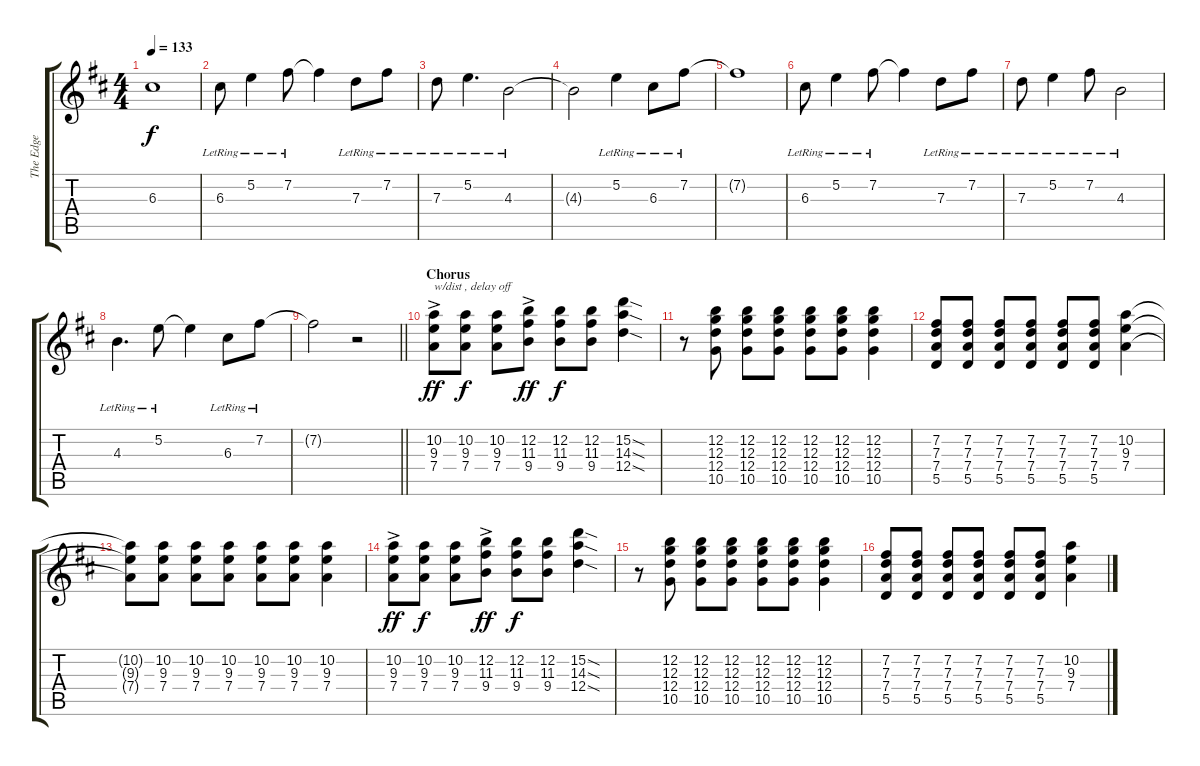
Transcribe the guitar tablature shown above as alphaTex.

\track ("The Edge" "The Edge") {instrument electricguitarjazz}
\staff {score tabs}
\tuning (E4 B3 G3 D3 A2 E2) {hide}
\ts (4 4)
\tempo 133
\clef g2
\ks d
6.3{t}.1{dy f} |
6.3{lr}.8 5.2{lr}.4 7.2{lr}.8 7.2{t}.4 7.3{lr}.8 7.2{lr}.8 |
7.3{lr}.8 5.2{lr}.4{d} 4.3{lr}.2 |
4.3{t}.2 5.2{lr}.4 6.3{lr}.8 7.2{lr}.8 |
7.2{t}.1 |
6.3{lr}.8 5.2{lr}.4 7.2{lr}.8 7.2{t}.4 7.3{lr}.8 7.2{lr}.8 |
7.3{lr}.8 5.2{lr}.4 7.2{lr}.8 4.3{lr}.2 |
4.3{lr}.4{d} 5.2{lr}.8 5.2{t}.4 6.3{lr}.8 7.2{lr}.8 |
\barLineRight lightlight
7.2{t}.2 r.2 |
\section ("" "Chorus")
(10.2{ac} 9.3{ac} 7.4{ac}).8{txt "w/dist , delay off" dy ff instrument distortionguitar} (10.2 9.3 7.4).8{dy f} (10.2 9.3 7.4).8 (12.2{ac} 11.3{ac} 9.4{ac}).8{dy ff} (12.2 11.3 9.4).8{dy f} (12.2 11.3 9.4).8 (15.2{sod} 14.3{sod} 12.4{sod}).4 |
r.8 (12.2 12.3 12.4 10.5).8 (12.2 12.3 12.4 10.5).8 (12.2 12.3 12.4 10.5).8 (12.2 12.3 12.4 10.5).8 (12.2 12.3 12.4 10.5).8 (12.2 12.3 12.4 10.5).4 |
(7.2 7.3 7.4 5.5).8 (7.2 7.3 7.4 5.5).8 (7.2 7.3 7.4 5.5).8 (7.2 7.3 7.4 5.5).8 (7.2 7.3 7.4 5.5).8 (7.2 7.3 7.4 5.5).8 (10.2 9.3 7.4).4 |
(10.2{t} 9.3{t} 7.4{t}).8 (10.2 9.3 7.4).8 (10.2 9.3 7.4).8 (10.2 9.3 7.4).8 (10.2 9.3 7.4).8 (10.2 9.3 7.4).8 (10.2 9.3 7.4).4 |
(10.2{ac} 9.3{ac} 7.4{ac}).8{dy ff} (10.2 9.3 7.4).8{dy f} (10.2 9.3 7.4).8 (12.2{ac} 11.3{ac} 9.4{ac}).8{dy ff} (12.2 11.3 9.4).8{dy f} (12.2 11.3 9.4).8 (15.2{sod} 14.3{sod} 12.4{sod}).4 |
r.8 (12.2 12.3 12.4 10.5).8 (12.2 12.3 12.4 10.5).8 (12.2 12.3 12.4 10.5).8 (12.2 12.3 12.4 10.5).8 (12.2 12.3 12.4 10.5).8 (12.2 12.3 12.4 10.5).4 |
(7.2 7.3 7.4 5.5).8 (7.2 7.3 7.4 5.5).8 (7.2 7.3 7.4 5.5).8 (7.2 7.3 7.4 5.5).8 (7.2 7.3 7.4 5.5).8 (7.2 7.3 7.4 5.5).8 (10.2 9.3 7.4).4
